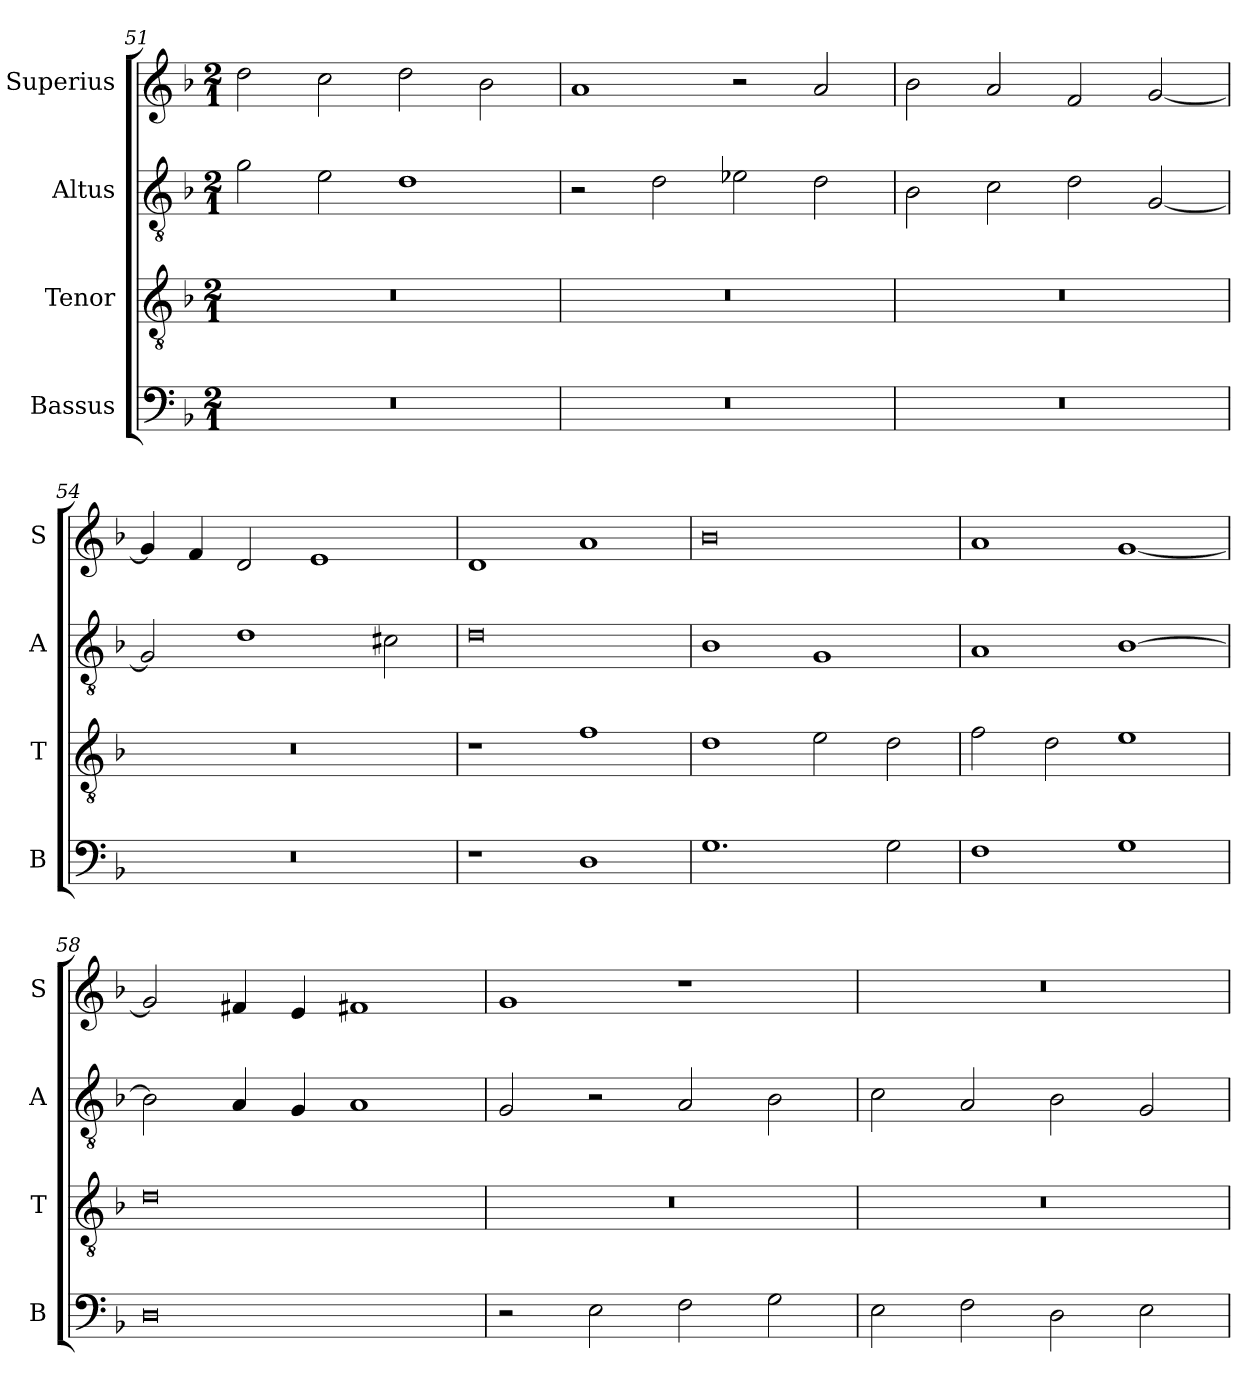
**kern	**kern	**kern	**kern
*part4	*part3	*part2	*part1
*staff4	*staff3	*staff2	*staff1
*I"Bassus	*I"Tenor	*I"Altus	*I"Superius
*I'B	*I'T	*I'A	*I'S
*clefF4	*clefGv2	*clefGv2	*clefG2
*k[b-]	*k[b-]	*k[b-]	*k[b-]
*M2/1	*M2/1	*M2/1	*M2/1
=51	=51	=51	=51
0r	0r	2g\	2dd\
.	.	2e\	2cc\
.	.	1d	2dd\
.	.	.	2b-\
=52	=52	=52	=52
0r	0r	2r	1a
.	.	2d\	.
.	.	2e-X\	2r
.	.	2d\	2a/
=53	=53	=53	=53
0r	0r	2B-\	2b-\
.	.	2c\	2a/
.	.	2d\	2f/
.	.	[2G/	[2g/
=54	=54	=54	=54
0r	0r	2G/]	4g/]
.	.	.	4f/
.	.	1d	2d/
.	.	.	1e
.	.	2c#X\	.
=55	=55	=55	=55
1r	1r	0d	1d
1D	1f	.	1a
=56	=56	=56	=56
1.G	1d	1B-	0b-
.	2e\	1G	.
2G\	2d\	.	.
=57	=57	=57	=57
1F	2f\	1A	1a
.	2d\	.	.
1G	1e	[1B-	[1g
=58	=58	=58	=58
0D	0d	2B-\]	2g/]
.	.	4A/	4f#X/
.	.	4G/	4e/
.	.	1A	1f#X
=59	=59	=59	=59
2r	0r	2G/	1g
2E\	.	2r	.
2F\	.	2A/	1r
2G\	.	2B-\	.
=60	=60	=60	=60
2E\	0r	2c\	0r
2F\	.	2A/	.
2D\	.	2B-\	.
2E\	.	2G/	.
=	=	=	=
*-	*-	*-	*-
